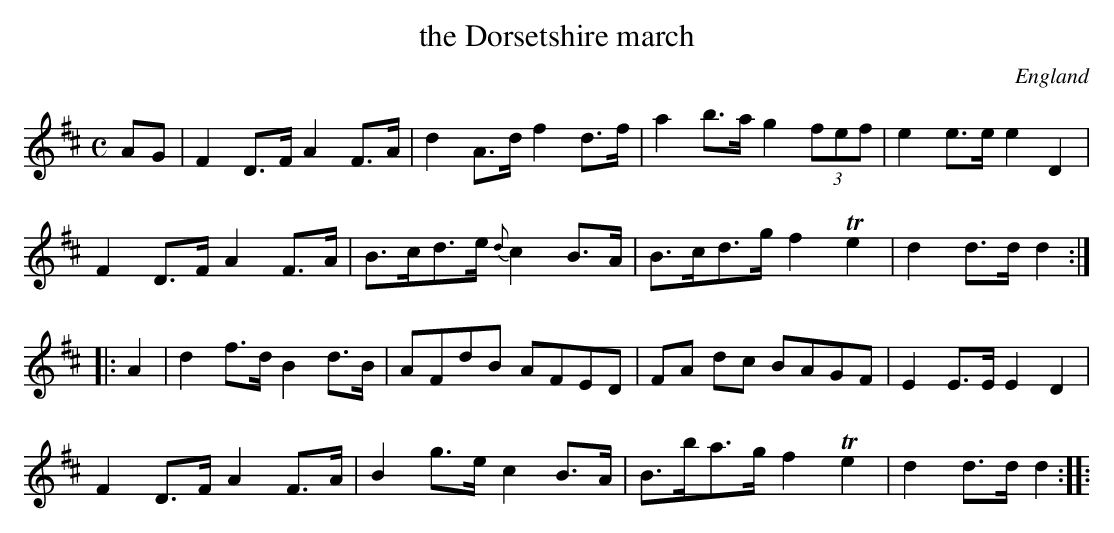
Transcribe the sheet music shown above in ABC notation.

X:1
T:the Dorsetshire march
L:1/8
M:C
O:England
K:D
AG |\
F2D>F A2F>A | d2A>d     f2d>f | a2b>a g2 (3fef | e2e>e e2D2 |
F2D>F A2F>A | B>cd>e {d}c2B>A | B>cd>g   f2Te2 | d2d>d d2  ::
A2 |\
d2f>d B2d>B | AFdB  AFED  | FA dc  BAGF | E2E>E E2D2 |
F2D>F A2F>A | B2g>e c2B>A | B>ba>g f2Te2 | d2d>d d2 ::
